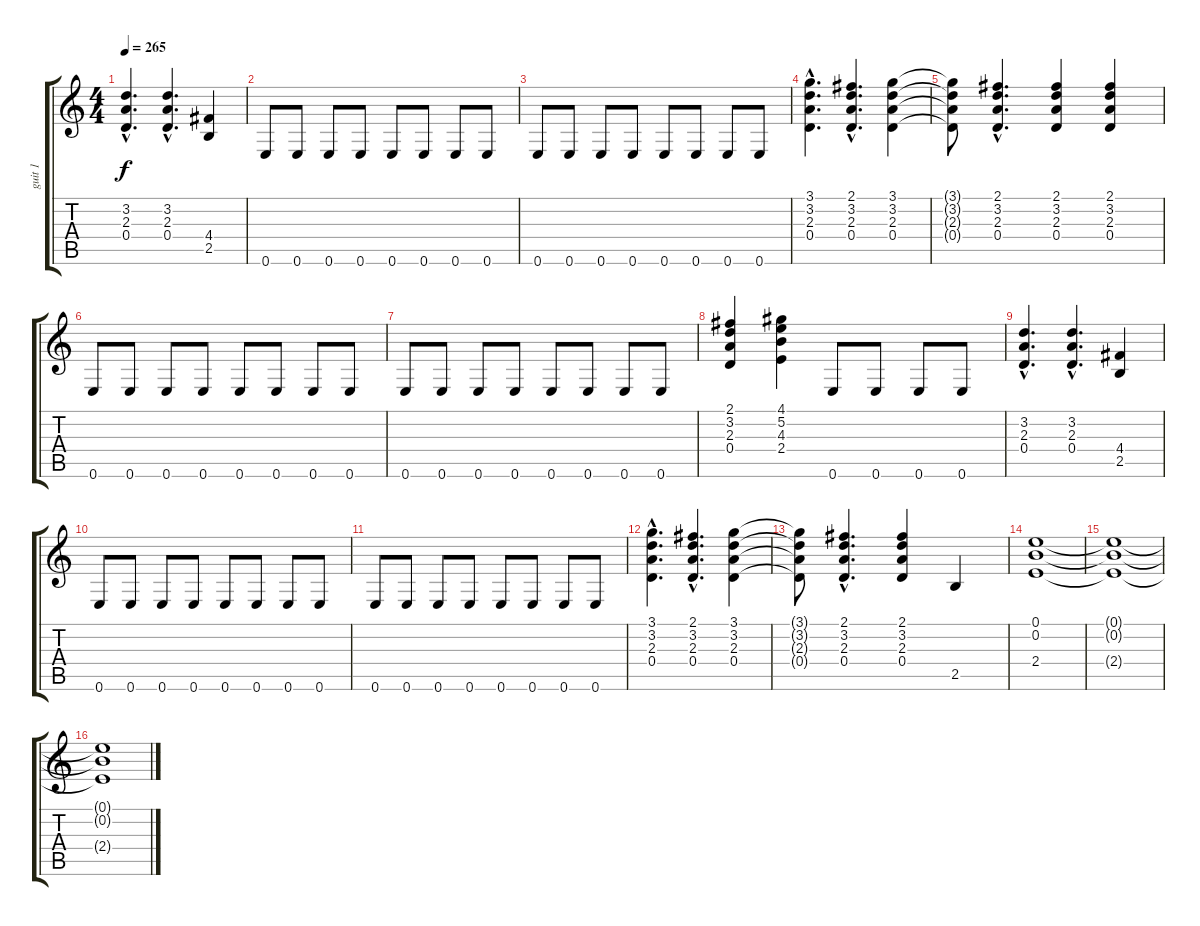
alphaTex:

\track ("guit 1" "guit 1") {instrument distortionguitar}
\staff {score tabs}
\tuning (E4 B3 G3 D3 A2 E2) {hide}
\ts (4 4)
\tempo 265
\clef g2
\ks c
(3.2{hac} 2.3{hac} 0.4{hac}).4{d dy f} (3.2{hac} 2.3{hac} 0.4{hac}).4{d} (4.4 2.5).4 |
0.6.8 0.6.8 0.6.8 0.6.8 0.6.8 0.6.8 0.6.8 0.6.8 |
0.6.8 0.6.8 0.6.8 0.6.8 0.6.8 0.6.8 0.6.8 0.6.8 |
(3.1{hac} 3.2{hac} 2.3{hac} 0.4{hac}).4{d} (2.1{hac} 3.2{hac} 2.3{hac} 0.4{hac}).4{d} (3.1 3.2 2.3 0.4).4 |
(3.1{t} 3.2{t} 2.3{t} 0.4{t}).8 (2.1{hac} 3.2{hac} 2.3{hac} 0.4{hac}).4{d} (2.1 3.2 2.3 0.4).4 (2.1 3.2 2.3 0.4).4 |
0.6.8 0.6.8 0.6.8 0.6.8 0.6.8 0.6.8 0.6.8 0.6.8 |
0.6.8 0.6.8 0.6.8 0.6.8 0.6.8 0.6.8 0.6.8 0.6.8 |
(2.1 3.2 2.3 0.4).4 (4.1 5.2 4.3 2.4).4 0.6.8 0.6.8 0.6.8 0.6.8 |
(3.2{hac} 2.3{hac} 0.4{hac}).4{d} (3.2{hac} 2.3{hac} 0.4{hac}).4{d} (4.4 2.5).4 |
0.6.8 0.6.8 0.6.8 0.6.8 0.6.8 0.6.8 0.6.8 0.6.8 |
0.6.8 0.6.8 0.6.8 0.6.8 0.6.8 0.6.8 0.6.8 0.6.8 |
(3.1{hac} 3.2{hac} 2.3{hac} 0.4{hac}).4{d} (2.1{hac} 3.2{hac} 2.3{hac} 0.4{hac}).4{d} (3.1 3.2 2.3 0.4).4 |
(3.1{t} 3.2{t} 2.3{t} 0.4{t}).8 (2.1{hac} 3.2{hac} 2.3{hac} 0.4{hac}).4{d} (2.1 3.2 2.3 0.4).4 2.5.4 |
(0.1 0.2 2.4).1 |
(0.1{t} 0.2{t} 2.4{t}).1 |
(0.1{t} 0.2{t} 2.4{t}).1
